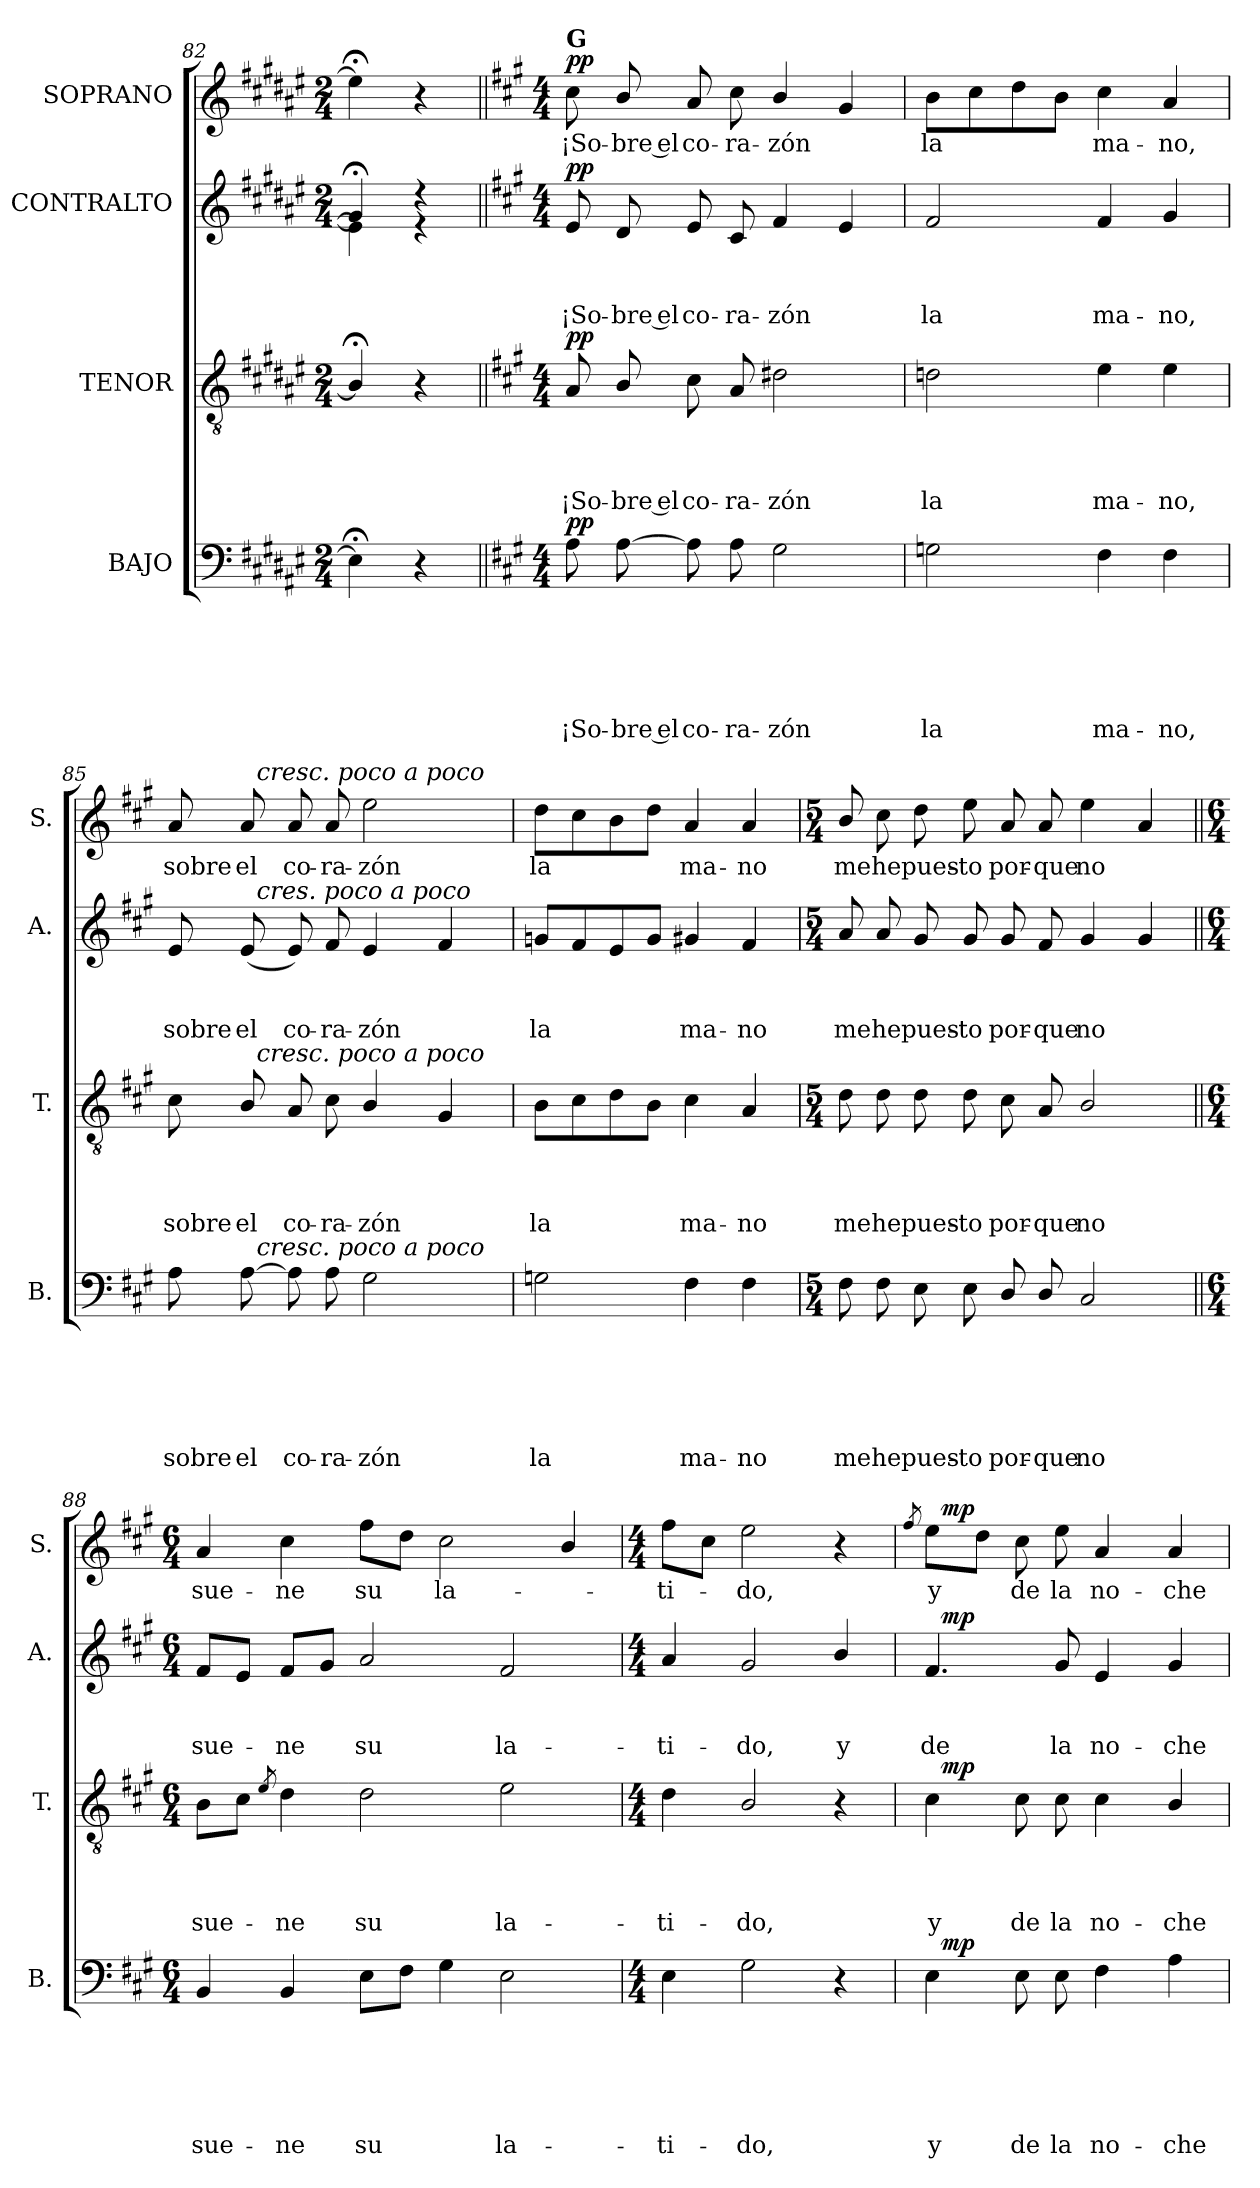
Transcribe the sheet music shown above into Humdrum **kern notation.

**kern	**text	**text	**text	**text	**text	**text	**dynam	**kern	**text	**text	**text	**text	**dynam	**kern	**text	**text	**text	**dynam	**kern	**text	**dynam
*part4	*part4	*part4	*part4	*part4	*part4	*part4	*part4	*part3	*part3	*part3	*part3	*part3	*part3	*part2	*part2	*part2	*part2	*part2	*part1	*part1	*part1
*staff4	*staff4	*staff4	*staff4	*staff4	*staff4	*staff4	*staff4	*staff3	*staff3	*staff3	*staff3	*staff3	*staff3	*staff2	*staff2	*staff2	*staff2	*staff2	*staff1	*staff1	*staff1
*I"BAJO	*	*	*	*	*	*	*	*I"TENOR	*	*	*	*	*	*I"CONTRALTO	*	*	*	*	*I"SOPRANO	*	*
*I'B.	*	*	*	*	*	*	*	*I'T.	*	*	*	*	*	*I'A.	*	*	*	*	*I'S.	*	*
*clefF4	*	*	*	*	*	*	*	*clefGv2	*	*	*	*	*	*clefG2	*	*	*	*	*clefG2	*	*
*k[f#c#g#d#a#e#]	*	*	*	*	*	*	*	*k[f#c#g#d#a#e#]	*	*	*	*	*	*k[f#c#g#d#a#e#]	*	*	*	*	*k[f#c#g#d#a#e#]	*	*
*F#:	*	*	*	*	*	*	*	*F#:	*	*	*	*	*	*F#:	*	*	*	*	*F#:	*	*
*M2/4	*	*	*	*	*	*	*	*M2/4	*	*	*	*	*	*M2/4	*	*	*	*	*M2/4	*	*
=82	=82	=82	=82	=82	=82	=82	=82	=82	=82	=82	=82	=82	=82	=82	=82	=82	=82	=82	=82	=82	=82
*	*	*	*	*	*	*	*	*	*	*	*	*	*	*^	*	*	*	*	*	*	*
4E;<\]	.	.	.	.	.	.	.	4B;</]	.	.	.	.	.	4g#;</]	4e\]	.	.	.	.	4ee;<\]	.	.
4r	.	.	.	.	.	.	.	4r	.	.	.	.	.	4rdd	4re	.	.	.	.	4r	.	.
*	*	*	*	*	*	*	*	*	*	*	*	*	*	*v	*v	*	*	*	*	*	*	*
=83||	=83||	=83||	=83||	=83||	=83||	=83||	=83||	=83||	=83||	=83||	=83||	=83||	=83||	=83||	=83||	=83||	=83||	=83||	=83||	=83||	=83||
*k[f#c#g#]	*	*	*	*	*	*	*	*k[f#c#g#]	*	*	*	*	*	*k[f#c#g#]	*	*	*	*	*k[f#c#g#]	*	*
*A:	*	*	*	*	*	*	*	*A:	*	*	*	*	*	*A:	*	*	*	*	*A:	*	*
*M4/4	*	*	*	*	*	*	*	*M4/4	*	*	*	*	*	*M4/4	*	*	*	*	*M4/4	*	*
*	*	*	*	*	*	*	*	*	*	*	*	*	*	*^	*	*	*	*	*	*	*
!	!	!	!	!	!	!	!	!	!	!	!	!	!	!	!	!	!	!	!	!LO:TX:a:B:t=G	!	!
!	!	!	!	!	!	!LO:LY:b	!LO:DY:a	!	!	!	!	!LO:LY:b	!LO:DY:a	!	!	!	!	!LO:LY:b	!LO:DY:a	!	!LO:LY:b	!LO:DY:a
*	*	*	*	*	*	*	*	*	*	*	*	*	*	*v	*v	*	*	*	*	*	*	*
8A\	.	.	.	.	.	¡So-	pp	8A/	.	.	.	¡So-	pp	8e/	.	.	¡So-	pp	8cc#\	¡So-	pp
!	!	!	!	!	!	!LO:LY:b:rj	!	!	!	!	!	!LO:LY:b:rj	!	!	!	!	!LO:LY:b:rj	!	!	!LO:LY:b:rj	!
[<8A\	.	.	.	.	.	-bre el	.	8B/	.	.	.	-bre el	.	8d/	.	.	-bre el	.	8b/	-bre el	.
!	!	!	!	!	!	!LO:LY:b	!	!	!	!	!	!LO:LY:b	!	!	!	!	!LO:LY:b	!	!	!LO:LY:b	!
8A\]	.	.	.	.	.	co-	.	8c#\	.	.	.	co-	.	8e/	.	.	co-	.	8a/	co-	.
!	!	!	!	!	!	!LO:LY:b	!	!	!	!	!	!LO:LY:b:rj	!	!	!	!	!LO:LY:b:rj	!	!	!LO:LY:b:rj	!
8A\	.	.	.	.	.	-ra-	.	8A/	.	.	.	-ra-	.	8c#/	.	.	-ra-	.	8cc#\	-ra-	.
!	!	!	!	!	!	!LO:LY:b	!	!	!	!	!	!LO:LY:b	!	!	!	!	!LO:LY:b	!	!	!LO:LY:b	!
2G#\	.	.	.	.	.	-zón	.	2d#X\	.	.	.	-zón	.	4f#/	.	.	-zón	.	4b/	-zón	.
.	.	.	.	.	.	.	.	.	.	.	.	.	.	4e/	.	.	.	.	4g#/	.	.
!!LO:LB:g=z
=84	=84	=84	=84	=84	=84	=84	=84	=84	=84	=84	=84	=84	=84	=84	=84	=84	=84	=84	=84	=84	=84
!	!	!	!	!	!	!LO:LY:b	!	!	!	!	!	!LO:LY:b	!	!	!	!	!LO:LY:b	!	!	!LO:LY:b	!
2Gn\	.	.	.	.	.	la	.	2dni\	.	.	.	la	.	2f#/	.	.	la	.	8b\L	la	.
.	.	.	.	.	.	.	.	.	.	.	.	.	.	.	.	.	.	.	8cc#\	.	.
.	.	.	.	.	.	.	.	.	.	.	.	.	.	.	.	.	.	.	8dd\	.	.
.	.	.	.	.	.	.	.	.	.	.	.	.	.	.	.	.	.	.	8b\J	.	.
!	!	!	!	!	!	!LO:LY:b	!	!	!	!	!	!LO:LY:b	!	!	!	!	!LO:LY:b	!	!	!LO:LY:b	!
4F#\	.	.	.	.	.	ma-	.	4e\	.	.	.	ma-	.	4f#/	.	.	ma-	.	4cc#\	ma-	.
!	!	!	!	!	!	!LO:LY:b	!	!	!	!	!	!LO:LY:b	!	!	!	!	!LO:LY:b	!	!	!LO:LY:b	!
4F#\	.	.	.	.	.	-no,	.	4e\	.	.	.	-no,	.	4g#/	.	.	-no,	.	4a/	-no,	.
=85	=85	=85	=85	=85	=85	=85	=85	=85	=85	=85	=85	=85	=85	=85	=85	=85	=85	=85	=85	=85	=85
!	!	!	!	!	!	!LO:LY:b	!	!	!	!	!	!LO:LY:b	!	!	!	!	!LO:LY:b	!	!	!LO:LY:b	!
*^	*	*	*	*	*	*	*	*^	*	*	*	*	*	*^	*	*	*	*	*^	*	*
8A\	8ryy	.	.	.	.	.	so­bre	.	8c#\	8ryy	.	.	.	so­bre	.	8e/	8ryy	.	.	so­bre	.	8a/	8ryy	so­bre	.
!	!	!	!	!	!	!	!LO:LY:b	!	!	!	!	!	!	!LO:LY:b	!	!	!	!	!	!LO:LY:b	!	!	!	!LO:LY:b	!
[>8A\	32ryy	.	.	.	.	.	el	.	8B/	32ryy	.	.	.	el	.	(<8e/	32ryy	.	.	el	.	8a/	32ryy	el	.
!	!	!	!	!	!	!	!	!	!	!	!	!	!	!	!	!	!	!	!	!	!	!	!LO:TX:a:i:t=cresc. poco a poco	!	!
!	!	!	!	!	!	!	!	!	!	!	!	!	!	!	!	!	!LO:TX:a:i:t=cres. poco a poco	!	!	!	!	!	!	!	!
!	!	!	!	!	!	!	!	!	!	!LO:TX:a:i:t=cresc. poco a poco	!	!	!	!	!	!	!	!	!	!	!	!	!	!	!
!	!LO:TX:a:i:t=cresc. poco a poco	!	!	!	!	!	!	!	!	!	!	!	!	!	!	!	!	!	!	!	!	!	!	!	!
.	2ryy	.	.	.	.	.	.	.	.	2ryy	.	.	.	.	.	.	2ryy	.	.	.	.	.	2ryy	.	.
!	!	!	!	!	!	!	!LO:LY:b	!	!	!	!	!	!	!LO:LY:b	!	!	!	!	!	!LO:LY:b	!	!	!	!LO:LY:b	!
8A\]	.	.	.	.	.	.	co-	.	8A/	.	.	.	.	co-	.	8e/)	.	.	.	co-	.	8a/	.	co-	.
!	!	!	!	!	!	!	!LO:LY:b	!	!	!	!	!	!	!LO:LY:b	!	!	!	!	!	!LO:LY:b	!	!	!	!LO:LY:b	!
8A\	.	.	.	.	.	.	-ra-	.	8c#\	.	.	.	.	-ra-	.	8f#/	.	.	.	-ra-	.	8a/	.	-ra-	.
!	!	!	!	!	!	!	!LO:LY:b	!	!	!	!	!	!	!LO:LY:b	!	!	!	!	!	!LO:LY:b	!	!	!	!LO:LY:b	!
2G#\	.	.	.	.	.	.	-zón	.	4B/	.	.	.	.	-zón	.	4e/	.	.	.	-zón	.	2ee\	.	-zón	.
.	4ryy	.	.	.	.	.	.	.	.	4ryy	.	.	.	.	.	.	4ryy	.	.	.	.	.	4ryy	.	.
.	.	.	.	.	.	.	.	.	4G#/	.	.	.	.	.	.	4f#/	.	.	.	.	.	.	.	.	.
.	16.ryy	.	.	.	.	.	.	.	.	16.ryy	.	.	.	.	.	.	16.ryy	.	.	.	.	.	16.ryy	.	.
=86	=86	=86	=86	=86	=86	=86	=86	=86	=86	=86	=86	=86	=86	=86	=86	=86	=86	=86	=86	=86	=86	=86	=86	=86	=86
!	!	!	!	!	!	!	!LO:LY:b	!	!	!	!	!	!	!LO:LY:b	!	!	!	!	!	!LO:LY:b	!	!	!	!LO:LY:b	!
*v	*v	*	*	*	*	*	*	*	*	*	*	*	*	*	*	*v	*v	*	*	*	*	*v	*v	*	*
*	*	*	*	*	*	*	*	*v	*v	*	*	*	*	*	*	*	*	*	*	*	*	*
2Gn\	.	.	.	.	.	la	.	8B\L	.	.	.	la	.	8gn/L	.	.	la	.	8dd\L	la	.
.	.	.	.	.	.	.	.	8c#\	.	.	.	.	.	8f#/	.	.	.	.	8cc#\	.	.
.	.	.	.	.	.	.	.	8d\	.	.	.	.	.	8e/	.	.	.	.	8b\	.	.
.	.	.	.	.	.	.	.	8B\J	.	.	.	.	.	8g/J	.	.	.	.	8dd\J	.	.
!	!	!	!	!	!	!LO:LY:b	!	!	!	!	!	!LO:LY:b	!	!	!	!	!LO:LY:b	!	!	!LO:LY:b	!
4F#\	.	.	.	.	.	ma-	.	4c#\	.	.	.	ma-	.	4g#X/	.	.	ma-	.	4a/	ma-	.
!	!	!	!	!	!	!LO:LY:b	!	!	!	!	!	!LO:LY:b	!	!	!	!	!LO:LY:b	!	!	!LO:LY:b	!
4F#\	.	.	.	.	.	-no	.	4A/	.	.	.	-no	.	4f#/	.	.	-no	.	4a/	-no	.
=87	=87	=87	=87	=87	=87	=87	=87	=87	=87	=87	=87	=87	=87	=87	=87	=87	=87	=87	=87	=87	=87
*M5/4	*	*	*	*	*	*	*	*M5/4	*	*	*	*	*	*M5/4	*	*	*	*	*M5/4	*	*
!	!	!	!	!	!	!LO:LY:b	!	!	!	!	!	!LO:LY:b	!	!	!	!	!LO:LY:b	!	!	!LO:LY:b	!
8F#\	.	.	.	.	.	me	.	8d\	.	.	.	me	.	8a/	.	.	me	.	8b/	me	.
!	!	!	!	!	!	!LO:LY:b	!	!	!	!	!	!LO:LY:b	!	!	!	!	!LO:LY:b	!	!	!LO:LY:b	!
8F#\	.	.	.	.	.	he	.	8d\	.	.	.	he	.	8a/	.	.	he	.	8cc#\	he	.
!	!	!	!	!	!	!LO:LY:b	!	!	!	!	!	!LO:LY:b	!	!	!	!	!LO:LY:b	!	!	!LO:LY:b	!
8E\	.	.	.	.	.	pues-	.	8d\	.	.	.	pues-	.	8g#/	.	.	pues-	.	8dd\	pues-	.
!	!	!	!	!	!	!LO:LY:b:rj	!	!	!	!	!	!LO:LY:b:rj	!	!	!	!	!LO:LY:b:rj	!	!	!LO:LY:b:rj	!
8E\	.	.	.	.	.	-to	.	8d\	.	.	.	-to	.	8g#/	.	.	-to	.	8ee\	-to	.
!	!	!	!	!	!	!LO:LY:b	!	!	!	!	!	!LO:LY:b	!	!	!	!	!LO:LY:b	!	!	!LO:LY:b	!
8D/	.	.	.	.	.	por-	.	8c#\	.	.	.	por-	.	8g#/	.	.	por-	.	8a/	por-	.
!	!	!	!	!	!	!LO:LY:b:rj	!	!	!	!	!	!LO:LY:b:rj	!	!	!	!	!LO:LY:b:rj	!	!	!LO:LY:b:rj	!
8D/	.	.	.	.	.	-que	.	8A/	.	.	.	-que	.	8f#/	.	.	-que	.	8a/	-que	.
!	!	!	!	!	!	!LO:LY:b	!	!	!	!	!	!LO:LY:b	!	!	!	!	!LO:LY:b	!	!	!LO:LY:b	!
2C#/	.	.	.	.	.	no	.	2B/	.	.	.	no	.	4g#/	.	.	no	.	4ee\	no	.
.	.	.	.	.	.	.	.	.	.	.	.	.	.	4g#/	.	.	.	.	4a/	.	.
!!LO:PB:g=z
=88||	=88||	=88||	=88||	=88||	=88||	=88||	=88||	=88||	=88||	=88||	=88||	=88||	=88||	=88||	=88||	=88||	=88||	=88||	=88||	=88||	=88||
*M6/4	*	*	*	*	*	*	*	*M6/4	*	*	*	*	*	*M6/4	*	*	*	*	*M6/4	*	*
!	!	!	!	!	!	!LO:LY:b	!	!	!	!	!	!LO:LY:b	!	!	!	!	!LO:LY:b	!	!	!LO:LY:b	!
4BB/	.	.	.	.	.	sue-	.	8B\L	.	.	.	sue-	.	8f#/L	.	.	sue-	.	4a/	sue-	.
.	.	.	.	.	.	.	.	8c#\J	.	.	.	.	.	8e/J	.	.	.	.	.	.	.
.	.	.	.	.	.	.	.	8qe/	.	.	.	.	.	.	.	.	.	.	.	.	.
!	!	!	!	!	!	!LO:LY:b	!	!	!	!	!	!LO:LY:b	!	!	!	!	!LO:LY:b	!	!	!LO:LY:b	!
4BB/	.	.	.	.	.	-ne	.	4d\	.	.	.	-ne	.	8f#/L	.	.	-ne	.	4cc#\	-ne	.
.	.	.	.	.	.	.	.	.	.	.	.	.	.	8g#/J	.	.	.	.	.	.	.
!	!	!	!	!	!	!LO:LY:b	!	!	!	!	!	!LO:LY:b	!	!	!	!	!LO:LY:b	!	!	!LO:LY:b	!
8E\L	.	.	.	.	.	su	.	2d\	.	.	.	su	.	2a/	.	.	su	.	8ff#\L	su	.
8F#\J	.	.	.	.	.	.	.	.	.	.	.	.	.	.	.	.	.	.	8dd\J	.	.
!	!	!	!	!	!	!	!	!	!	!	!	!	!	!	!	!	!	!	!	!LO:LY:b	!
4G#\	.	.	.	.	.	.	.	.	.	.	.	.	.	.	.	.	.	.	2cc#\	la-	.
!	!	!	!	!	!	!LO:LY:b	!	!	!	!	!	!LO:LY:b	!	!	!	!	!LO:LY:b	!	!	!	!
2E\	.	.	.	.	.	la-	.	2e\	.	.	.	la-	.	2f#/	.	.	la-	.	.	.	.
.	.	.	.	.	.	.	.	.	.	.	.	.	.	.	.	.	.	.	4b/	.	.
=89	=89	=89	=89	=89	=89	=89	=89	=89	=89	=89	=89	=89	=89	=89	=89	=89	=89	=89	=89	=89	=89
*M4/4	*	*	*	*	*	*	*	*M4/4	*	*	*	*	*	*M4/4	*	*	*	*	*M4/4	*	*
!	!	!	!	!	!	!LO:LY:b	!	!	!	!	!	!LO:LY:b	!	!	!	!	!LO:LY:b	!	!	!LO:LY:b	!
4E\	.	.	.	.	.	-ti-	.	4d\	.	.	.	-ti-	.	4a/	.	.	-ti-	.	8ff#\L	-ti-	.
.	.	.	.	.	.	.	.	.	.	.	.	.	.	.	.	.	.	.	8cc#\J	.	.
!	!	!	!	!	!	!LO:LY:b	!	!	!	!	!	!LO:LY:b	!	!	!	!	!LO:LY:b	!	!	!LO:LY:b	!
2G#\	.	.	.	.	.	-do,	.	2B/	.	.	.	-do,	.	2g#/	.	.	-do,	.	2ee\	-do,	.
!	!	!	!	!	!	!	!	!	!	!	!	!	!	!	!	!	!LO:LY:b	!	!	!	!
4r	.	.	.	.	.	.	.	4r	.	.	.	.	.	4b/	.	.	y	.	4r	.	.
=90	=90	=90	=90	=90	=90	=90	=90	=90	=90	=90	=90	=90	=90	=90	=90	=90	=90	=90	=90	=90	=90
.	.	.	.	.	.	.	.	.	.	.	.	.	.	.	.	.	.	.	8qff#/	.	.
!	!	!	!	!	!	!LO:LY:b	!	!	!	!	!	!LO:LY:b	!	!	!	!	!LO:LY:b	!	!	!LO:LY:b	!
*^	*	*	*	*	*	*	*	*^	*	*	*	*	*	*^	*	*	*	*	*^	*	*
4E\	32ryy	.	.	.	.	.	y	.	4c#\	32ryy	.	.	.	y	.	4.f#/	32ryy	.	.	de	.	8ee\L	32ryy	y	.
!	!	!	!	!	!	!	!	!LO:DY:a	!	!	!	!	!	!	!LO:DY:a	!	!	!	!	!	!LO:DY:a	!	!	!	!LO:DY:a
.	2ryy	.	.	.	.	.	.	mp	.	2ryy	.	.	.	.	mp	.	2ryy	.	.	.	mp	.	2ryy	.	mp
.	.	.	.	.	.	.	.	.	.	.	.	.	.	.	.	.	.	.	.	.	.	8dd\J	.	.	.
!	!	!	!	!	!	!	!LO:LY:b	!	!	!	!	!	!	!LO:LY:b	!	!	!	!	!	!	!	!	!	!LO:LY:b	!
8E\	.	.	.	.	.	.	de	.	8c#\	.	.	.	.	de	.	.	.	.	.	.	.	8cc#\	.	de	.
!	!	!	!	!	!	!	!LO:LY:b	!	!	!	!	!	!	!LO:LY:b	!	!	!	!	!	!LO:LY:b	!	!	!	!LO:LY:b	!
8E\	.	.	.	.	.	.	la	.	8c#\	.	.	.	.	la	.	8g#/	.	.	.	la	.	8ee\	.	la	.
!	!	!	!	!	!	!	!LO:LY:b	!	!	!	!	!	!	!LO:LY:b	!	!	!	!	!	!LO:LY:b	!	!	!	!LO:LY:b	!
4F#\	.	.	.	.	.	.	no-	.	4c#\	.	.	.	.	no-	.	4e/	.	.	.	no-	.	4a/	.	no-	.
.	4...ryy	.	.	.	.	.	.	.	.	4...ryy	.	.	.	.	.	.	4...ryy	.	.	.	.	.	4...ryy	.	.
!	!	!	!	!	!	!	!LO:LY:b:rj	!	!	!	!	!	!	!LO:LY:b:rj	!	!	!	!	!	!LO:LY:b:rj	!	!	!	!LO:LY:b:rj	!
4A\	.	.	.	.	.	.	-che	.	4B/	.	.	.	.	-che	.	4g#/	.	.	.	-che	.	4a/	.	-che	.
*v	*v	*	*	*	*	*	*	*	*	*	*	*	*	*	*	*v	*v	*	*	*	*	*v	*v	*	*
*	*	*	*	*	*	*	*	*v	*v	*	*	*	*	*	*	*	*	*	*	*	*	*
=	=	=	=	=	=	=	=	=	=	=	=	=	=	=	=	=	=	=	=	=	=
*-	*-	*-	*-	*-	*-	*-	*-	*-	*-	*-	*-	*-	*-	*-	*-	*-	*-	*-	*-	*-	*-
